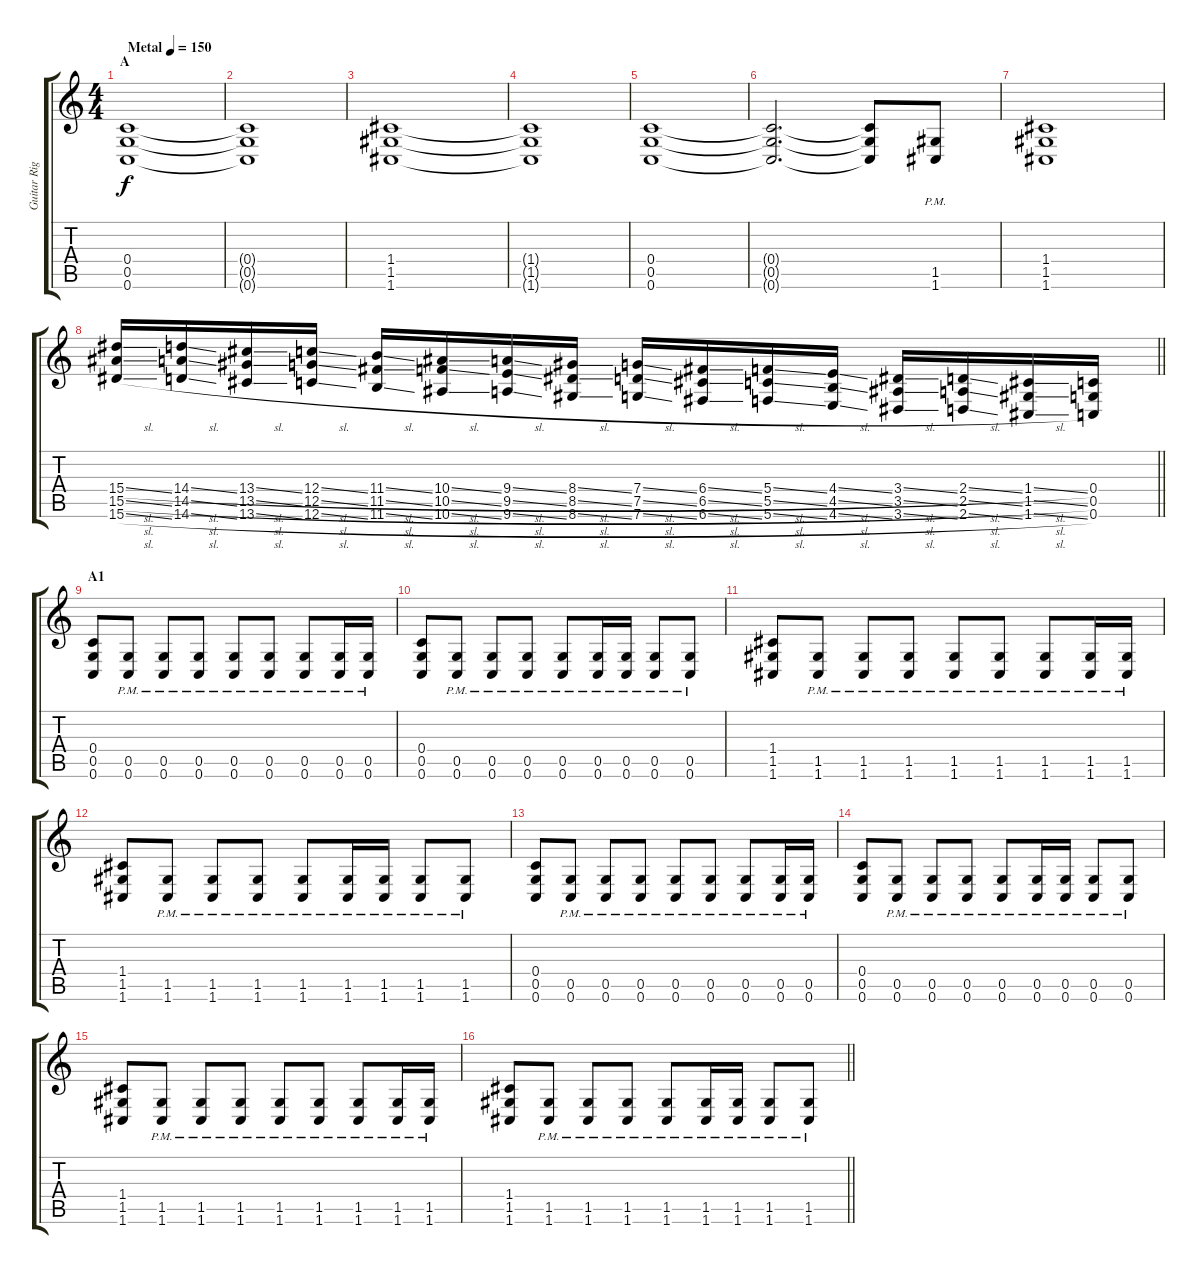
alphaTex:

\track ("Guitar Right" "Guitar Rig") {instrument distortionguitar}
\staff {score tabs}
\tuning (D4 A3 F3 C3 G2 C2) {hide}
\ts (4 4)
\section ("" "A")
\tempo (150 "Metal")
\clef g2
\ks c
(0.4 0.5 0.6).1{dy f instrument distortionguitar} |
(0.4{t} 0.5{t} 0.6{t}).1 |
(1.4 1.5 1.6).1 |
(1.4{t} 1.5{t} 1.6{t}).1 |
(0.4 0.5 0.6).1 |
(0.4{t} 0.5{t} 0.6{t}).2{d} (0.4{t} 0.5{t} 0.6{t}).8 (1.5{pm} 1.6{pm}).8 |
(1.4 1.5 1.6).1 |
\barLineRight lightlight
(15.4{sl} 15.5{sl} 15.6{sl}).16 (14.4{sl} 14.5{sl} 14.6{sl}).16 (13.4{sl} 13.5{sl} 13.6{sl}).16 (12.4{sl} 12.5{sl} 12.6{sl}).16 (11.4{sl} 11.5{sl} 11.6{sl}).16 (10.4{sl} 10.5{sl} 10.6{sl}).16 (9.4{sl} 9.5{sl} 9.6{sl}).16 (8.4{sl} 8.5{sl} 8.6{sl}).16 (7.4{sl} 7.5{sl} 7.6{sl}).16 (6.4{sl} 6.5{sl} 6.6{sl}).16 (5.4{sl} 5.5{sl} 5.6{sl}).16 (4.4{sl} 4.5{sl} 4.6{sl}).16 (3.4{sl} 3.5{sl} 3.6{sl}).16 (2.4{sl} 2.5{sl} 2.6{sl}).16 (1.4{sl} 1.5{sl} 1.6{sl}).16 (0.4 0.5 0.6).16 |
\section ("" "A1")
(0.4 0.5 0.6).8 (0.5{pm} 0.6{pm}).8 (0.5{pm} 0.6{pm}).8 (0.5{pm} 0.6{pm}).8 (0.5{pm} 0.6{pm}).8 (0.5{pm} 0.6{pm}).8 (0.5{pm} 0.6{pm}).8 (0.5{pm} 0.6{pm}).16 (0.5{pm} 0.6{pm}).16 |
(0.4 0.5 0.6).8 (0.5{pm} 0.6{pm}).8 (0.5{pm} 0.6{pm}).8 (0.5{pm} 0.6{pm}).8 (0.5{pm} 0.6{pm}).8 (0.5{pm} 0.6{pm}).16 (0.5{pm} 0.6{pm}).16 (0.5{pm} 0.6{pm}).8 (0.5{pm} 0.6{pm}).8 |
(1.4 1.5 1.6).8 (1.5{pm} 1.6{pm}).8 (1.5{pm} 1.6{pm}).8 (1.5{pm} 1.6{pm}).8 (1.5{pm} 1.6{pm}).8 (1.5{pm} 1.6{pm}).8 (1.5{pm} 1.6{pm}).8 (1.5{pm} 1.6{pm}).16 (1.5{pm} 1.6{pm}).16 |
(1.4 1.5 1.6).8 (1.5{pm} 1.6{pm}).8 (1.5{pm} 1.6{pm}).8 (1.5{pm} 1.6{pm}).8 (1.5{pm} 1.6{pm}).8 (1.5{pm} 1.6{pm}).16 (1.5{pm} 1.6{pm}).16 (1.5{pm} 1.6{pm}).8 (1.5{pm} 1.6{pm}).8 |
(0.4 0.5 0.6).8 (0.5{pm} 0.6{pm}).8 (0.5{pm} 0.6{pm}).8 (0.5{pm} 0.6{pm}).8 (0.5{pm} 0.6{pm}).8 (0.5{pm} 0.6{pm}).8 (0.5{pm} 0.6{pm}).8 (0.5{pm} 0.6{pm}).16 (0.5{pm} 0.6{pm}).16 |
(0.4 0.5 0.6).8 (0.5{pm} 0.6{pm}).8 (0.5{pm} 0.6{pm}).8 (0.5{pm} 0.6{pm}).8 (0.5{pm} 0.6{pm}).8 (0.5{pm} 0.6{pm}).16 (0.5{pm} 0.6{pm}).16 (0.5{pm} 0.6{pm}).8 (0.5{pm} 0.6{pm}).8 |
(1.4 1.5 1.6).8 (1.5{pm} 1.6{pm}).8 (1.5{pm} 1.6{pm}).8 (1.5{pm} 1.6{pm}).8 (1.5{pm} 1.6{pm}).8 (1.5{pm} 1.6{pm}).8 (1.5{pm} 1.6{pm}).8 (1.5{pm} 1.6{pm}).16 (1.5{pm} 1.6{pm}).16 |
\barLineRight lightlight
(1.4 1.5 1.6).8 (1.5{pm} 1.6{pm}).8 (1.5{pm} 1.6{pm}).8 (1.5{pm} 1.6{pm}).8 (1.5{pm} 1.6{pm}).8 (1.5{pm} 1.6{pm}).16 (1.5{pm} 1.6{pm}).16 (1.5{pm} 1.6{pm}).8 (1.5{pm} 1.6{pm}).8
